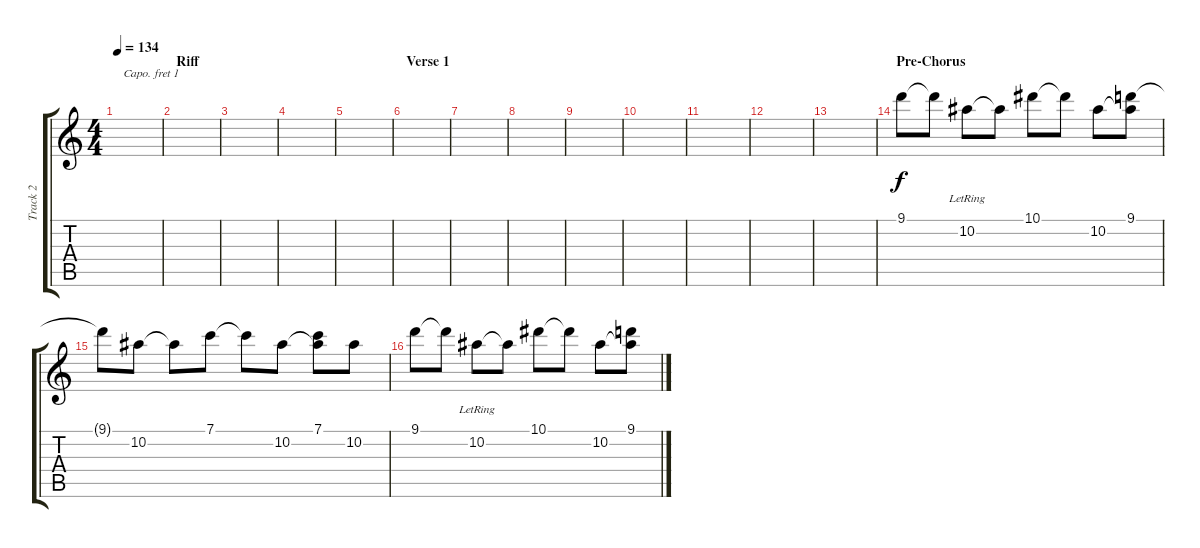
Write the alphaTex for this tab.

\track ("Track 2" "Track 2") {instrument overdrivenguitar}
\staff {score tabs}
\capo 1
\tuning (E4 B3 G3 D3 A2 E2) {hide}
\ts (4 4)
\tempo 134
\clef g2
\ks c
|
\section ("" "Riff")
|
|
|
|
\section ("" "Verse 1")
|
|
|
|
|
|
|
|
\section ("" "Pre-Chorus")
9.1.8 9.1{t}.8 10.2{lr}.8 10.2{t}.8 10.1.8 10.1{t}.8 10.2.8 (9.1 10.2{t}).8 |
9.1{t}.8 10.2.8 10.2{t}.8 7.1.8 7.1{t}.8 10.2.8 (7.1 10.2{t}).8 10.2.8 |
9.1.8 9.1{t}.8 10.2{lr}.8 10.2{t}.8 10.1.8 10.1{t}.8 10.2.8 (9.1 10.2{t}).8
